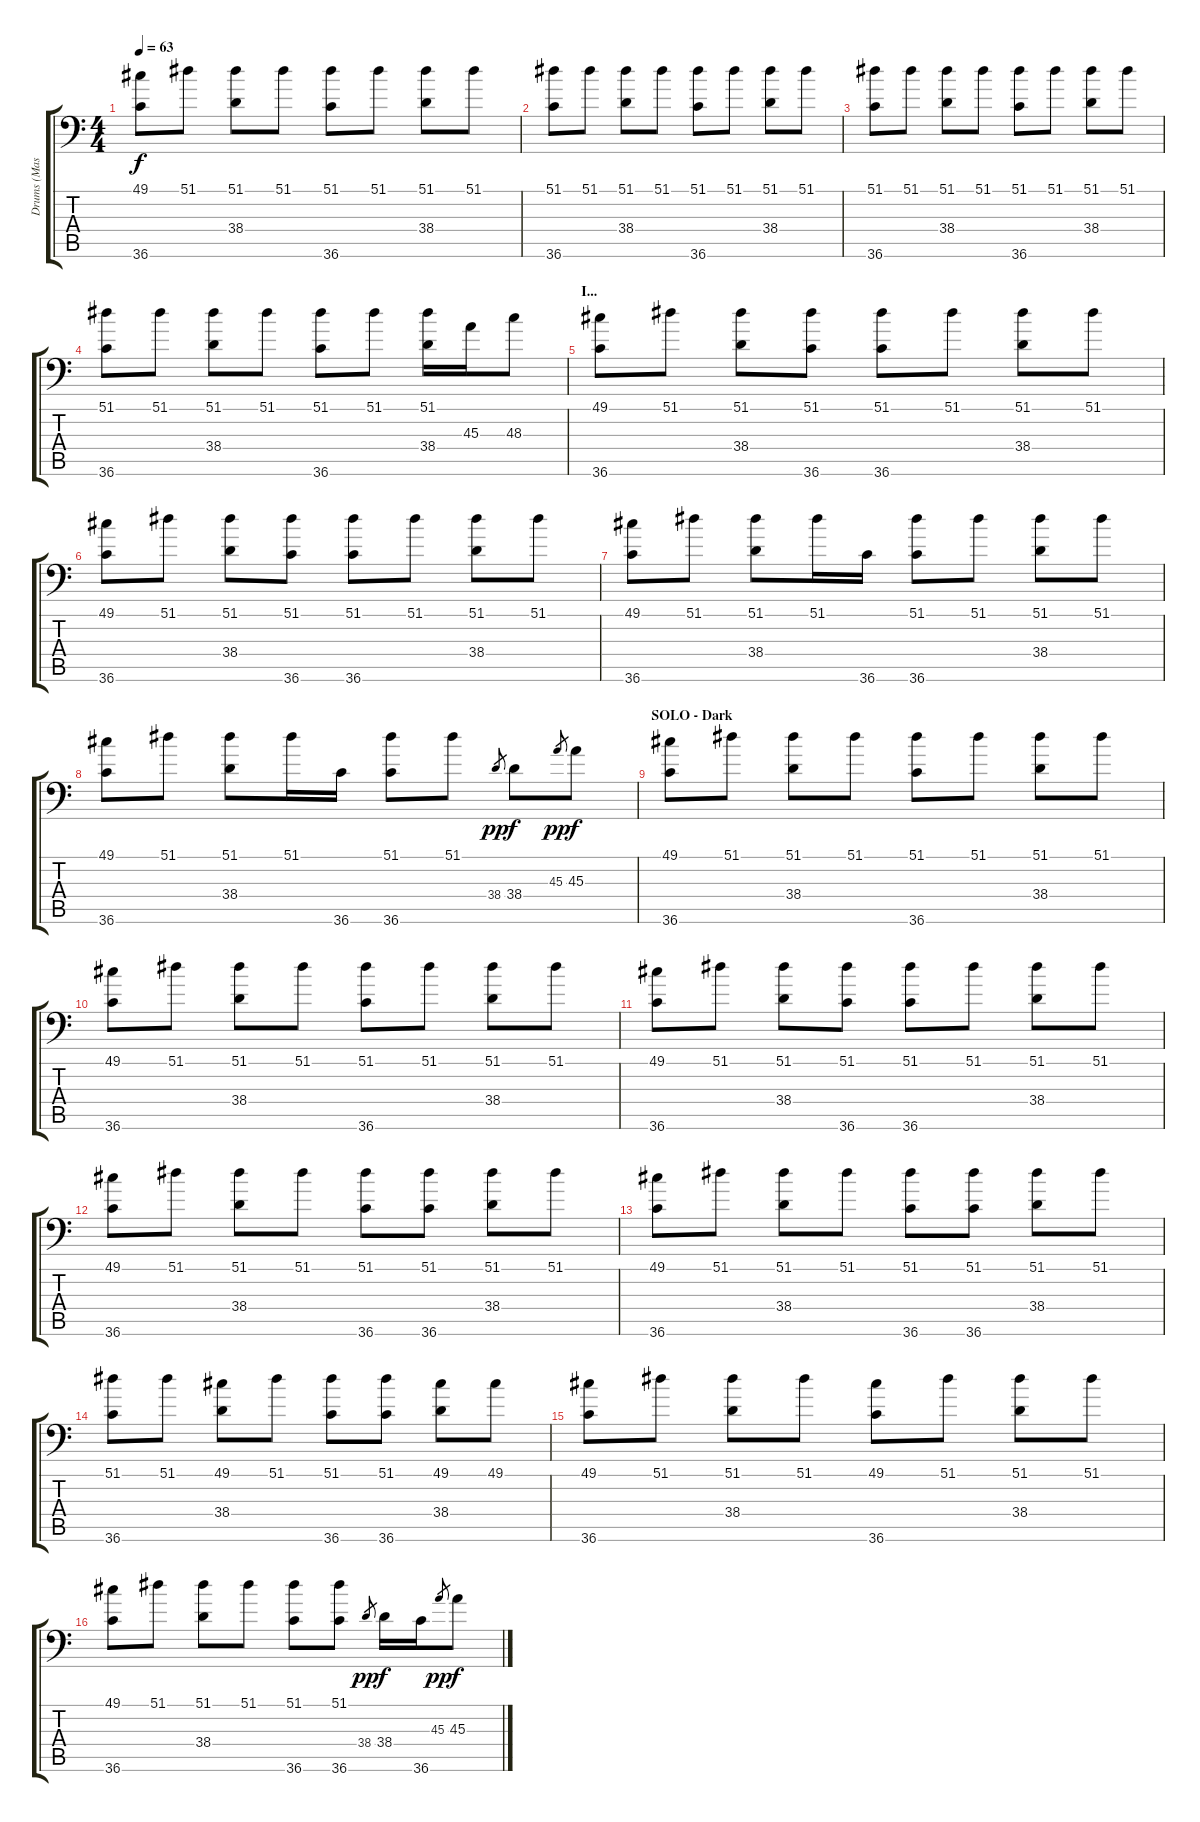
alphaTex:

\track ("Drums (Mason)" "Drums (Mas") {instrument acousticgrandpiano}
\staff {score tabs}
\tuning (C-1 C-1 C-1 C-1 C-1 C-1) {hide}
\ts (4 4)
\tempo 63
\clef f4
\ks c
(49.1 36.6).8{dy f} 51.1.8 (51.1 38.4).8 51.1.8 (51.1 36.6).8 51.1.8 (51.1 38.4).8 51.1.8 |
(51.1 36.6).8 51.1.8 (51.1 38.4).8 51.1.8 (51.1 36.6).8 51.1.8 (51.1 38.4).8 51.1.8 |
(51.1 36.6).8 51.1.8 (51.1 38.4).8 51.1.8 (51.1 36.6).8 51.1.8 (51.1 38.4).8 51.1.8 |
(51.1 36.6).8 51.1.8 (51.1 38.4).8 51.1.8 (51.1 36.6).8 51.1.8 (51.1 38.4).16 45.3.16 48.3.8 |
\section ("" "I...")
(49.1 36.6).8 51.1.8 (51.1 38.4).8 (51.1 36.6).8 (51.1 36.6).8 51.1.8 (51.1 38.4).8 51.1.8 |
(49.1 36.6).8 51.1.8 (51.1 38.4).8 (51.1 36.6).8 (51.1 36.6).8 51.1.8 (51.1 38.4).8 51.1.8 |
(49.1 36.6).8 51.1.8 (51.1 38.4).8 51.1.16 36.6.16 (51.1 36.6).8 51.1.8 (51.1 38.4).8 51.1.8 |
(49.1 36.6).8 51.1.8 (51.1 38.4).8 51.1.16 36.6.16 (51.1 36.6).8 51.1.8 38.4.8{gr dy pp} 38.4.8{dy f} 45.3.8{gr dy pp} 45.3.8{dy f} |
\section ("" "SOLO - Dark")
(49.1 36.6).8 51.1.8 (51.1 38.4).8 51.1.8 (51.1 36.6).8 51.1.8 (51.1 38.4).8 51.1.8 |
(49.1 36.6).8 51.1.8 (51.1 38.4).8 51.1.8 (51.1 36.6).8 51.1.8 (51.1 38.4).8 51.1.8 |
(49.1 36.6).8 51.1.8 (51.1 38.4).8 (51.1 36.6).8 (51.1 36.6).8 51.1.8 (51.1 38.4).8 51.1.8 |
(49.1 36.6).8 51.1.8 (51.1 38.4).8 51.1.8 (51.1 36.6).8 (51.1 36.6).8 (51.1 38.4).8 51.1.8 |
(49.1 36.6).8 51.1.8 (51.1 38.4).8 51.1.8 (51.1 36.6).8 (51.1 36.6).8 (51.1 38.4).8 51.1.8 |
(51.1 36.6).8 51.1.8 (49.1 38.4).8 51.1.8 (51.1 36.6).8 (51.1 36.6).8 (49.1 38.4).8 49.1.8 |
(49.1 36.6).8 51.1.8 (51.1 38.4).8 51.1.8 (49.1 36.6).8 51.1.8 (51.1 38.4).8 51.1.8 |
(49.1 36.6).8 51.1.8 (51.1 38.4).8 51.1.8 (51.1 36.6).8 (51.1 36.6).8 38.4.8{gr dy pp} 38.4.16{dy f} 36.6.16 45.3.8{gr dy pp} 45.3.8{dy f}
